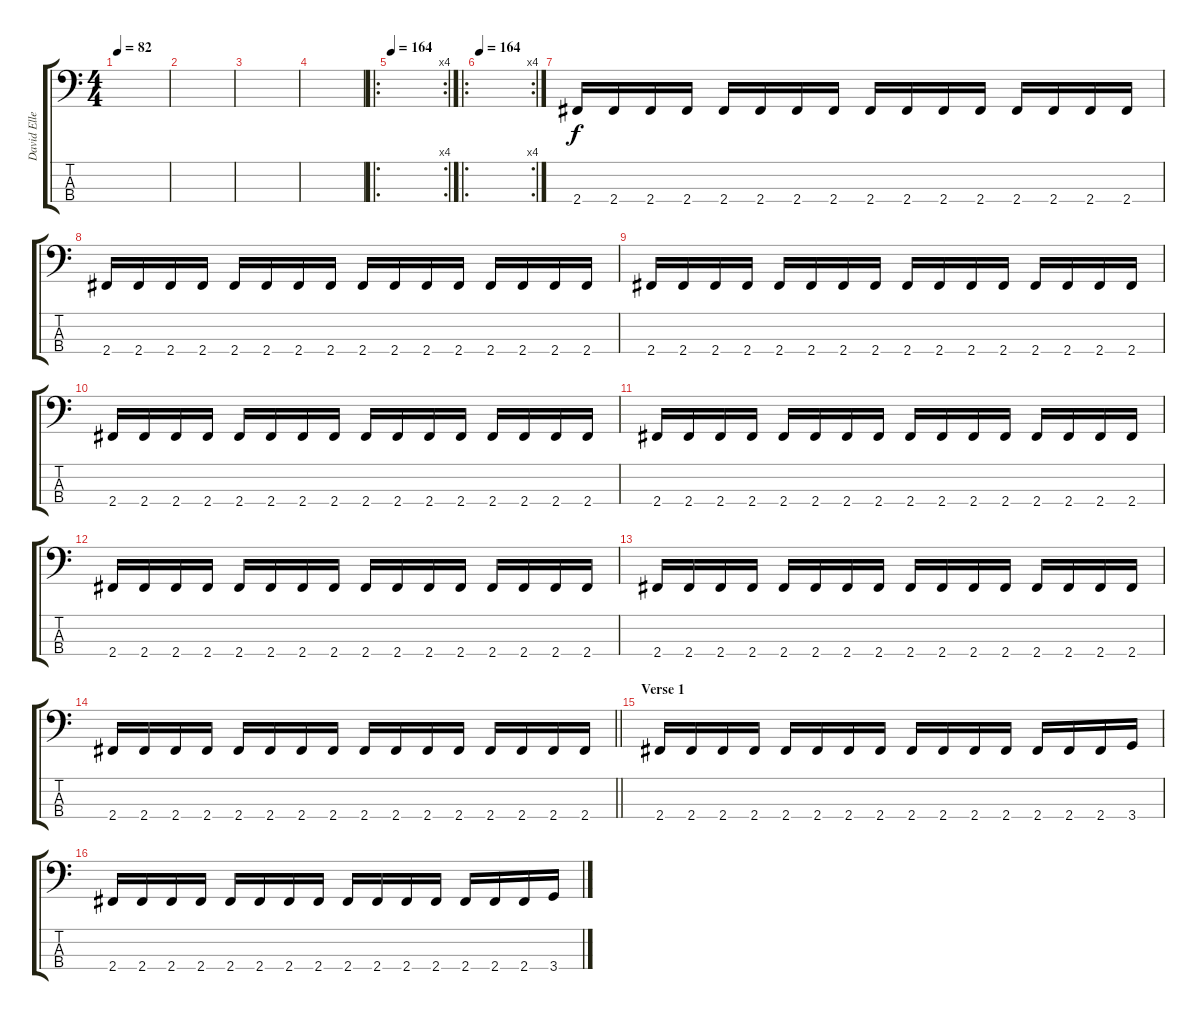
\track ("David Ellefson" "David Elle") {instrument electricbasspick}
\staff {score tabs}
\tuning (G2 D2 A1 E1) {hide}
\ts (4 4)
\tempo 82
\clef f4
\ks c
|
|
|
|
\ro
\rc 4
\tempo 164
|
\ro
\rc 4
\tempo 164
|
2.4.16 2.4.16 2.4.16 2.4.16 2.4.16 2.4.16 2.4.16 2.4.16 2.4.16 2.4.16 2.4.16 2.4.16 2.4.16 2.4.16 2.4.16 2.4.16 |
2.4.16 2.4.16 2.4.16 2.4.16 2.4.16 2.4.16 2.4.16 2.4.16 2.4.16 2.4.16 2.4.16 2.4.16 2.4.16 2.4.16 2.4.16 2.4.16 |
2.4.16 2.4.16 2.4.16 2.4.16 2.4.16 2.4.16 2.4.16 2.4.16 2.4.16 2.4.16 2.4.16 2.4.16 2.4.16 2.4.16 2.4.16 2.4.16 |
2.4.16 2.4.16 2.4.16 2.4.16 2.4.16 2.4.16 2.4.16 2.4.16 2.4.16 2.4.16 2.4.16 2.4.16 2.4.16 2.4.16 2.4.16 2.4.16 |
2.4.16 2.4.16 2.4.16 2.4.16 2.4.16 2.4.16 2.4.16 2.4.16 2.4.16 2.4.16 2.4.16 2.4.16 2.4.16 2.4.16 2.4.16 2.4.16 |
2.4.16 2.4.16 2.4.16 2.4.16 2.4.16 2.4.16 2.4.16 2.4.16 2.4.16 2.4.16 2.4.16 2.4.16 2.4.16 2.4.16 2.4.16 2.4.16 |
2.4.16 2.4.16 2.4.16 2.4.16 2.4.16 2.4.16 2.4.16 2.4.16 2.4.16 2.4.16 2.4.16 2.4.16 2.4.16 2.4.16 2.4.16 2.4.16 |
\barLineRight lightlight
2.4.16 2.4.16 2.4.16 2.4.16 2.4.16 2.4.16 2.4.16 2.4.16 2.4.16 2.4.16 2.4.16 2.4.16 2.4.16 2.4.16 2.4.16 2.4.16 |
\section ("" "Verse 1")
2.4.16 2.4.16 2.4.16 2.4.16 2.4.16 2.4.16 2.4.16 2.4.16 2.4.16 2.4.16 2.4.16 2.4.16 2.4.16 2.4.16 2.4.16 3.4.16 |
2.4.16 2.4.16 2.4.16 2.4.16 2.4.16 2.4.16 2.4.16 2.4.16 2.4.16 2.4.16 2.4.16 2.4.16 2.4.16 2.4.16 2.4.16 3.4.16
